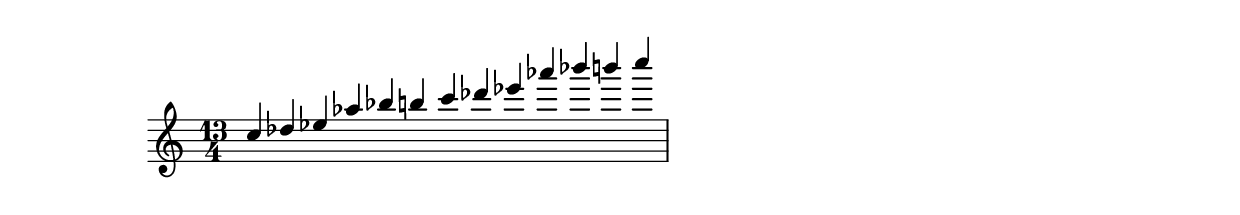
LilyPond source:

\version "2.18.2" \score { \new Staff << \new Voice { \set midiInstrument = #"piano" \voiceOne
 \key c \major \time 13/4
\override Voice.TextScript.font-size = #-4
 { c'' des'' ees'' aes'' bes'' b'' c''' des''' ees''' aes''' bes''' b''' c''''  } 
 } >> \layout { } \midi { \context { \Staff \remove "Staff_performer" }
\context { \Voice \consists "Staff_performer" } \tempo 2 = 60 } }
\paper{oddHeaderMarkup = ##f oddFooterMarkup = ##f}
